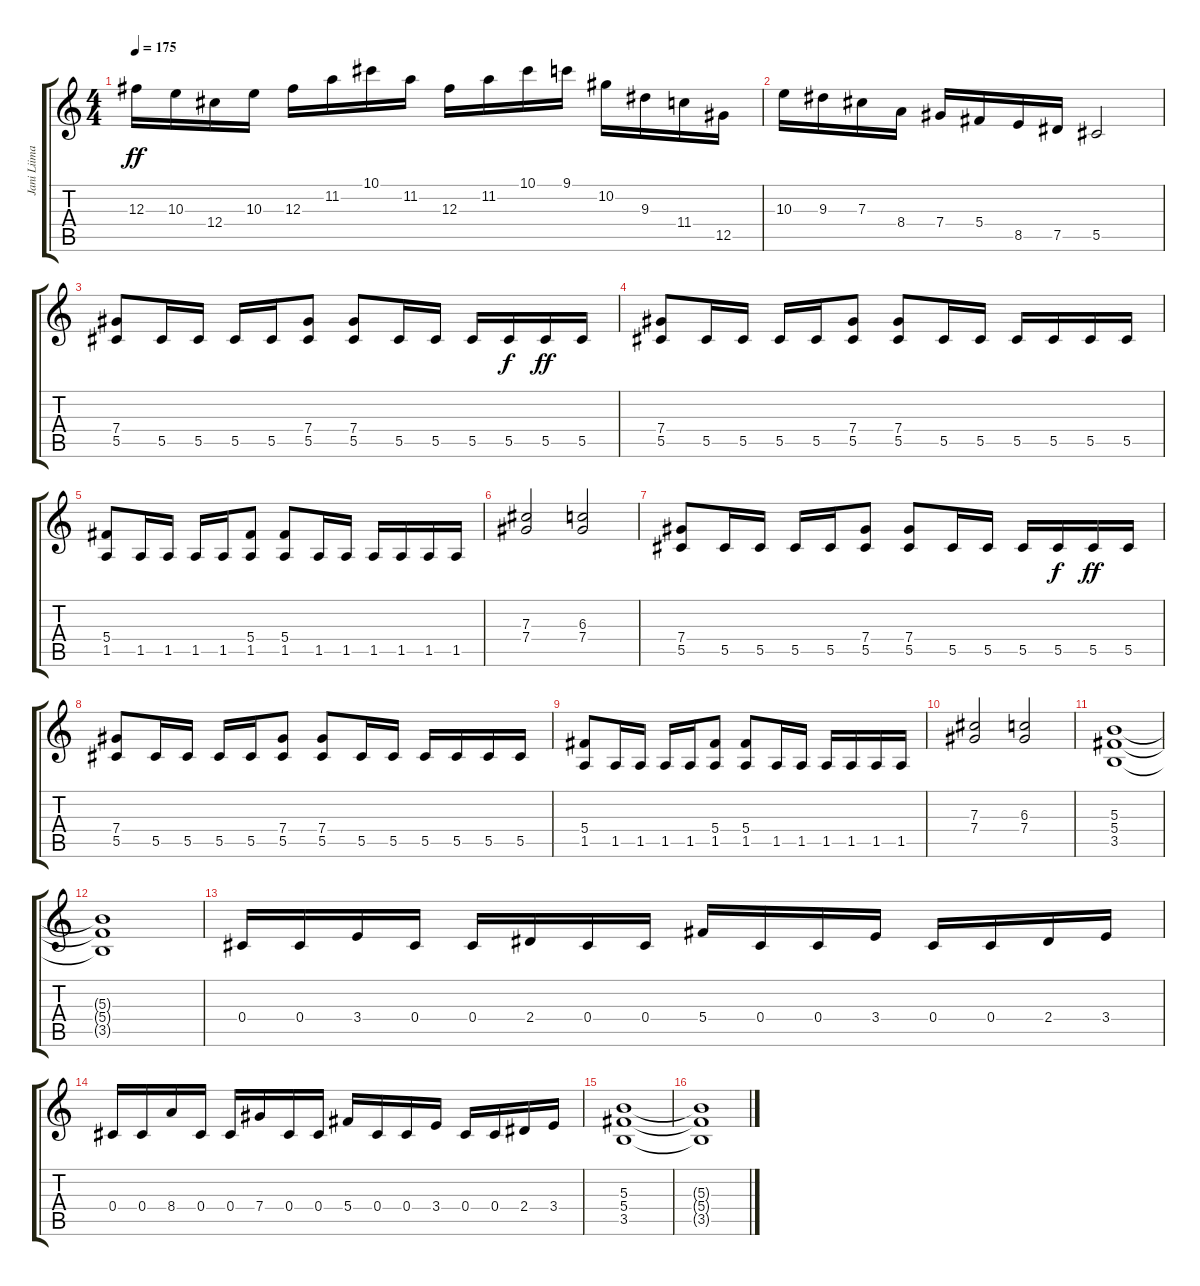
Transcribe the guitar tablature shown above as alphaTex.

\track ("Jani Liimatainen" "Jani Liima") {instrument distortionguitar}
\staff {score tabs}
\tuning (Eb4 Bb3 Gb3 Db3 Ab2 Eb2) {hide}
\ts (4 4)
\tempo 175
\clef g2
\ks c
12.3.16{dy ff} 10.3.16 12.4.16 10.3.16 12.3.16 11.2.16 10.1.16 11.2.16 12.3.16 11.2.16 10.1.16 9.1.16 10.2.16 9.3.16 11.4.16 12.5.16 |
10.3.16 9.3.16 7.3.16 8.4.16 7.4.16 5.4.16 8.5.16 7.5.16 5.5.2 |
(7.4 5.5).8 5.5.16 5.5.16 5.5.16 5.5.16 (7.4 5.5).8 (7.4 5.5).8 5.5.16 5.5.16 5.5.16 5.5.16{dy f} 5.5.16{dy ff} 5.5.16 |
(7.4 5.5).8 5.5.16 5.5.16 5.5.16 5.5.16 (7.4 5.5).8 (7.4 5.5).8 5.5.16 5.5.16 5.5.16 5.5.16 5.5.16 5.5.16 |
(5.4 1.5).8 1.5.16 1.5.16 1.5.16 1.5.16 (5.4 1.5).8 (5.4 1.5).8 1.5.16 1.5.16 1.5.16 1.5.16 1.5.16 1.5.16 |
(7.3 7.4).2 (6.3 7.4).2 |
(7.4 5.5).8 5.5.16 5.5.16 5.5.16 5.5.16 (7.4 5.5).8 (7.4 5.5).8 5.5.16 5.5.16 5.5.16 5.5.16{dy f} 5.5.16{dy ff} 5.5.16 |
(7.4 5.5).8 5.5.16 5.5.16 5.5.16 5.5.16 (7.4 5.5).8 (7.4 5.5).8 5.5.16 5.5.16 5.5.16 5.5.16 5.5.16 5.5.16 |
(5.4 1.5).8 1.5.16 1.5.16 1.5.16 1.5.16 (5.4 1.5).8 (5.4 1.5).8 1.5.16 1.5.16 1.5.16 1.5.16 1.5.16 1.5.16 |
(7.3 7.4).2 (6.3 7.4).2 |
(5.3 5.4 3.5).1 |
(5.3{t} 5.4{t} 3.5{t}).1 |
0.4.16 0.4.16 3.4.16 0.4.16 0.4.16 2.4.16 0.4.16 0.4.16 5.4.16 0.4.16 0.4.16 3.4.16 0.4.16 0.4.16 2.4.16 3.4.16 |
0.4.16 0.4.16 8.4.16 0.4.16 0.4.16 7.4.16 0.4.16 0.4.16 5.4.16 0.4.16 0.4.16 3.4.16 0.4.16 0.4.16 2.4.16 3.4.16 |
(5.3 5.4 3.5).1 |
(5.3{t} 5.4{t} 3.5{t}).1
